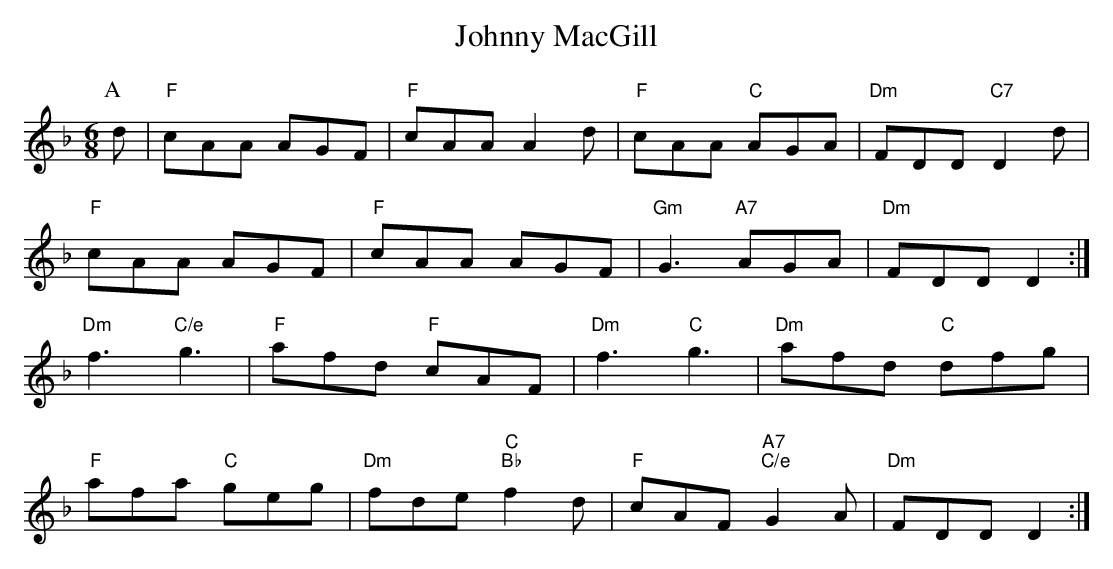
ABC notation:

X:1
T:Johnny MacGill
M:6/8
K:F
P:A
d|"F"cAA AGF|"F"cAA A2d|"F"cAA "C"AGA|"Dm"FDD "C7"D2d|
"F"cAA AGF|"F"cAA AGF|"Gm"G3 "A7"AGA|"Dm"FDD D2:|
"Dm"f3 "C/e"g3|"F"afd "F"cAF|"Dm"f3 "C"g3|"Dm"afd "C"dfg|
"F"afa "C"geg|"Dm"fde "C""Bb"f2d|"F"cAF "A7""C/e"G2A|"Dm"FDD D2:|
